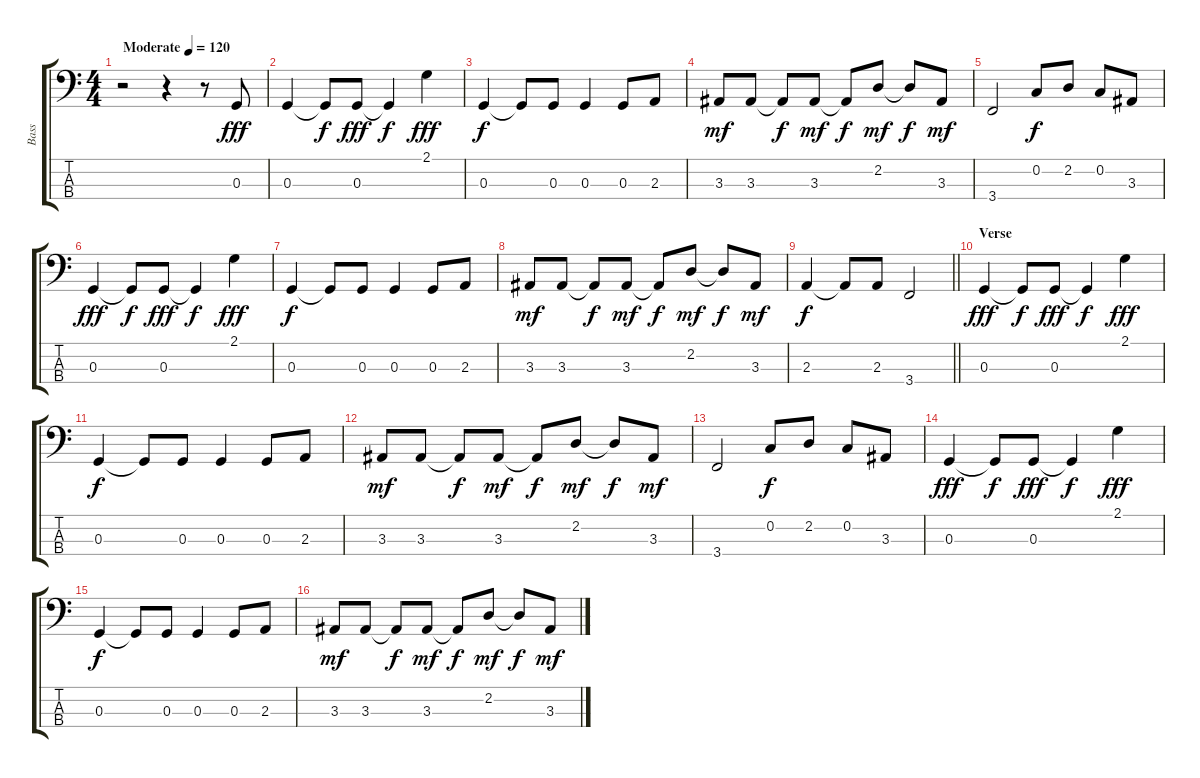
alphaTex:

\track ("Bass" "Bass") {instrument electricbassfinger}
\staff {score tabs}
\tuning (F2 C2 G1 D1) {hide}
\ts (4 4)
\tempo (120 "Moderate")
\clef f4
\ks c
r.2{dy fff instrument electricbassfinger} r.4 r.8 0.3.8 |
0.3.4 0.3{t}.8{dy f} 0.3.8{dy fff} 0.3{t}.4{dy f} 2.1.4{dy fff} |
0.3.4{dy f} 0.3{t}.8 0.3.8 0.3.4 0.3.8 2.3.8 |
3.3.8{dy mf} 3.3.8 3.3{t}.8{dy f} 3.3.8{dy mf} 3.3{t}.8{dy f} 2.2.8{dy mf} 2.2{t}.8{dy f} 3.3.8{dy mf} |
3.4.2 0.2.8{dy f} 2.2.8 0.2.8 3.3.8 |
0.3.4{dy fff} 0.3{t}.8{dy f} 0.3.8{dy fff} 0.3{t}.4{dy f} 2.1.4{dy fff} |
0.3.4{dy f} 0.3{t}.8 0.3.8 0.3.4 0.3.8 2.3.8 |
3.3.8{dy mf} 3.3.8 3.3{t}.8{dy f} 3.3.8{dy mf} 3.3{t}.8{dy f} 2.2.8{dy mf} 2.2{t}.8{dy f} 3.3.8{dy mf} |
\barLineRight lightlight
2.3.4{dy f} 2.3{t}.8 2.3.8 3.4.2 |
\section ("" "Verse")
0.3.4{dy fff} 0.3{t}.8{dy f} 0.3.8{dy fff} 0.3{t}.4{dy f} 2.1.4{dy fff} |
0.3.4{dy f} 0.3{t}.8 0.3.8 0.3.4 0.3.8 2.3.8 |
3.3.8{dy mf} 3.3.8 3.3{t}.8{dy f} 3.3.8{dy mf} 3.3{t}.8{dy f} 2.2.8{dy mf} 2.2{t}.8{dy f} 3.3.8{dy mf} |
3.4.2 0.2.8{dy f} 2.2.8 0.2.8 3.3.8 |
0.3.4{dy fff} 0.3{t}.8{dy f} 0.3.8{dy fff} 0.3{t}.4{dy f} 2.1.4{dy fff} |
0.3.4{dy f} 0.3{t}.8 0.3.8 0.3.4 0.3.8 2.3.8 |
3.3.8{dy mf} 3.3.8 3.3{t}.8{dy f} 3.3.8{dy mf} 3.3{t}.8{dy f} 2.2.8{dy mf} 2.2{t}.8{dy f} 3.3.8{dy mf}
